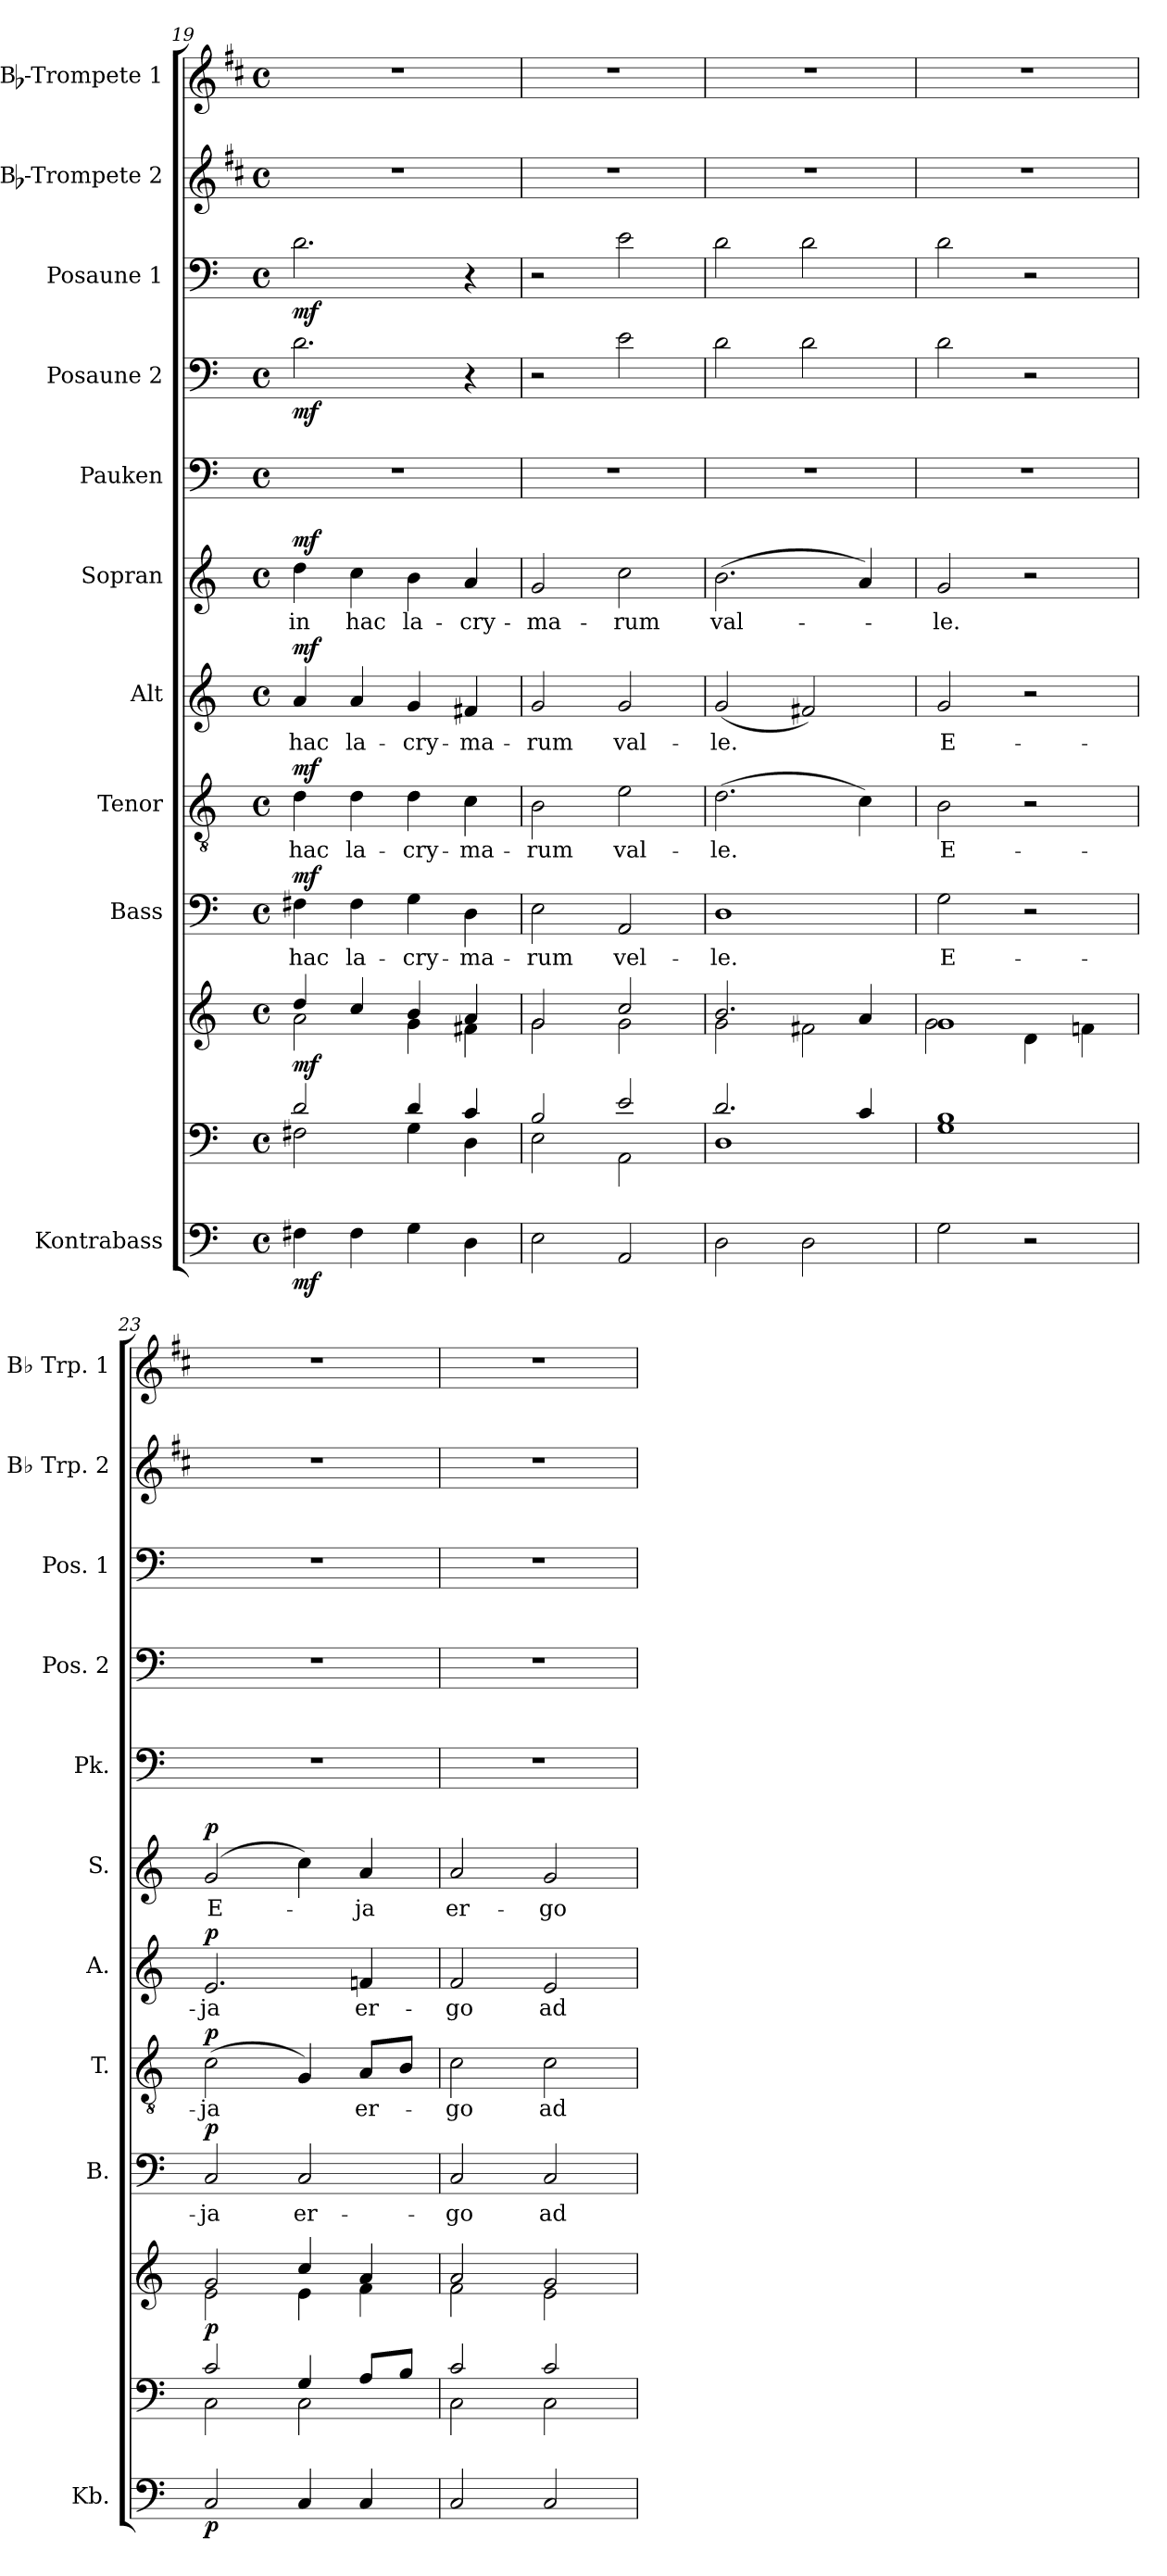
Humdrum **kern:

**kern	**dynam	**kern	**kern	**dynam	**kern	**text	**dynam	**kern	**text	**dynam	**kern	**text	**dynam	**kern	**text	**dynam	**kern	**kern	**dynam	**kern	**dynam	**kern	**kern
*part11	*part11	*part10	*part10	*part10	*part9	*part9	*part9	*part8	*part8	*part8	*part7	*part7	*part7	*part6	*part6	*part6	*part5	*part4	*part4	*part3	*part3	*part2	*part1
*staff12	*staff12	*staff11	*staff10	*staff10/11	*staff9	*staff9	*staff9	*staff8	*staff8	*staff8	*staff7	*staff7	*staff7	*staff6	*staff6	*staff6	*staff5	*staff4	*staff4	*staff3	*staff3	*staff2	*staff1
*I"Kontrabass	*	*	*	*	*I"Bass	*	*	*I"Tenor	*	*	*I"Alt	*	*	*I"Sopran	*	*	*I"Pauken	*I"Posaune 2	*	*I"Posaune 1	*	*I"Bb-Trompete 2	*I"Bb-Trompete 1
*I'Kb.	*	*	*	*	*I'B.	*	*	*I'T.	*	*	*I'A.	*	*	*I'S.	*	*	*I'Pk.	*I'Pos. 2	*	*I'Pos. 1	*	*I'Bb Trp. 2	*I'Bb Trp. 1
*clefF4	*	*clefF4	*clefG2	*	*clefF4	*	*	*clefGv2	*	*	*clefG2	*	*	*clefG2	*	*	*clefF4	*clefF4	*	*clefF4	*	*clefG2	*clefG2
*ITrd7c12	*	*	*	*	*	*	*	*	*	*	*	*	*	*	*	*	*	*	*	*	*	*ITrd1c2	*ITrd1c2
*k[]	*	*k[]	*k[]	*	*k[]	*	*	*k[]	*	*	*k[]	*	*	*k[]	*	*	*k[]	*k[]	*	*k[]	*	*k[]	*k[]
*C:	*	*C:	*C:	*	*C:	*	*	*C:	*	*	*C:	*	*	*C:	*	*	*C:	*C:	*	*C:	*	*C:	*C:
*M4/4	*	*M4/4	*M4/4	*	*M4/4	*	*	*M4/4	*	*	*M4/4	*	*	*M4/4	*	*	*M4/4	*M4/4	*	*M4/4	*	*M4/4	*M4/4
*met(c)	*	*met(c)	*met(c)	*	*met(c)	*	*	*met(c)	*	*	*met(c)	*	*	*met(c)	*	*	*met(c)	*met(c)	*	*met(c)	*	*met(c)	*met(c)
=19	=19	=19	=19	=19	=19	=19	=19	=19	=19	=19	=19	=19	=19	=19	=19	=19	=19	=19	=19	=19	=19	=19	=19
*	*	*^	*^	*	*	*	*	*	*	*	*	*	*	*	*	*	*	*	*	*	*	*	*
!	!LO:DY:b	!	!	!	!	!LO:DY:b	!	!LO:LY:b	!LO:DY:a	!	!LO:LY:b	!LO:DY:a	!	!LO:LY:b	!LO:DY:a	!	!LO:LY:b	!LO:DY:a	!	!	!LO:DY:b	!	!LO:DY:b	!	!
4FF#X\	mf	2d/	2F#X\	4dd/	2a\	mf	4F#X\	hac	mf	4d\	hac	mf	4a/	hac	mf	4dd\	in	mf	1r	2.d\	mf	2.d\	mf	1r	1r
!	!	!	!	!	!	!	!	!LO:LY:b	!	!	!LO:LY:b	!	!	!LO:LY:b	!	!	!LO:LY:b	!	!	!	!	!	!	!	!
4FF#\	.	.	.	4cc/	.	.	4F#\	la-	.	4d\	la-	.	4a/	la-	.	4cc\	hac	.	.	.	.	.	.	.	.
!	!	!	!	!	!	!	!	!LO:LY:b	!	!	!LO:LY:b	!	!	!LO:LY:b	!	!	!LO:LY:b	!	!	!	!	!	!	!	!
4GG\	.	4d/	4G\	4b/	4g\	.	4G\	-cry-	.	4d\	-cry-	.	4g/	-cry-	.	4b\	la-	.	.	.	.	.	.	.	.
!	!	!	!	!	!	!	!	!LO:LY:b	!	!	!LO:LY:b	!	!	!LO:LY:b	!	!	!LO:LY:b	!	!	!	!	!	!	!	!
4DD\	.	4c/	4D\	4a/	4f#X\	.	4D\	-ma-	.	4c\	-ma-	.	4f#X/	-ma-	.	4a/	-cry-	.	.	4r	.	4r	.	.	.
=20	=20	=20	=20	=20	=20	=20	=20	=20	=20	=20	=20	=20	=20	=20	=20	=20	=20	=20	=20	=20	=20	=20	=20	=20	=20
!	!	!	!	!	!	!	!	!LO:LY:b	!	!	!LO:LY:b	!	!	!LO:LY:b	!	!	!LO:LY:b	!	!	!	!	!	!	!	!
2EE\	.	2B/	2E\	2g/	2g\	.	2E\	-rum	.	2B\	-rum	.	2g/	-rum	.	2g/	-ma-	.	1r	2r	.	2r	.	1r	1r
!	!	!	!	!	!	!	!	!LO:LY:b	!	!	!LO:LY:b	!	!	!LO:LY:b	!	!	!LO:LY:b	!	!	!	!	!	!	!	!
2AAA/	.	2e/	2AA\	2cc/	2g\	.	2AA/	vel-	.	2e\	val-	.	2g/	val-	.	2cc\	-rum	.	.	2e\	.	2e\	.	.	.
=21	=21	=21	=21	=21	=21	=21	=21	=21	=21	=21	=21	=21	=21	=21	=21	=21	=21	=21	=21	=21	=21	=21	=21	=21	=21
!	!	!	!	!	!	!	!	!LO:LY:b	!	!	!LO:LY:b	!	!	!LO:LY:b	!	!	!LO:LY:b	!	!	!	!	!	!	!	!
2DD\	.	2.d/	1D	2.b/	2g\	.	1D	-le.	.	(>2.d\	-le.	.	(<2g/	-le.	.	(>2.b\	val-	.	1r	2d\	.	2d\	.	1r	1r
2DD\	.	.	.	.	2f#X\	.	.	.	.	.	.	.	2f#X/)	.	.	.	.	.	.	2d\	.	2d\	.	.	.
.	.	4c/	.	4a/	.	.	.	.	.	4c\)	.	.	.	.	.	4a/)	.	.	.	.	.	.	.	.	.
=22	=22	=22	=22	=22	=22	=22	=22	=22	=22	=22	=22	=22	=22	=22	=22	=22	=22	=22	=22	=22	=22	=22	=22	=22	=22
!	!	!	!	!	!	!	!	!LO:LY:b	!	!	!LO:LY:b	!	!	!LO:LY:b	!	!	!LO:LY:b	!	!	!	!	!	!	!	!
2GG\	.	1B	1G	1g	2g\	.	2G\	E-	.	2B\	E-	.	2g/	E-	.	2g/	-le.	.	1r	2d\	.	2d\	.	1r	1r
2r	.	.	.	.	4d\	.	2r	.	.	2r	.	.	2r	.	.	2r	.	.	.	2r	.	2r	.	.	.
.	.	.	.	.	4fn\	.	.	.	.	.	.	.	.	.	.	.	.	.	.	.	.	.	.	.	.
=23	=23	=23	=23	=23	=23	=23	=23	=23	=23	=23	=23	=23	=23	=23	=23	=23	=23	=23	=23	=23	=23	=23	=23	=23	=23
!	!LO:DY:b	!	!	!	!	!LO:DY:b	!	!LO:LY:b	!LO:DY:a	!	!LO:LY:b	!LO:DY:a	!	!LO:LY:b	!LO:DY:a	!	!LO:LY:b	!LO:DY:a	!	!	!	!	!	!	!
2CC/	p	2c/	2C\	2g/	2e\	p	2C/	-ja	p	(>2c\	-ja	p	2.e/	-ja	p	(2g/	E-	p	1r	1r	.	1r	.	1r	1r
!	!	!	!	!	!	!	!	!LO:LY:b	!	!	!	!	!	!	!	!	!	!	!	!	!	!	!	!	!
4CC/	.	4G/	2C\	4cc/	4e\	.	2C/	er-	.	4G/)	.	.	.	.	.	4cc\)	.	.	.	.	.	.	.	.	.
!	!	!	!	!	!	!	!	!	!	!	!LO:LY:b	!	!	!LO:LY:b	!	!	!LO:LY:b	!	!	!	!	!	!	!	!
4CC/	.	8A/L	.	4a/	4f\	.	.	.	.	8A/L	er-	.	4fn/	er-	.	4a/	-ja	.	.	.	.	.	.	.	.
.	.	8B/J	.	.	.	.	.	.	.	8B/J	.	.	.	.	.	.	.	.	.	.	.	.	.	.	.
!!LO:PB:g=z
=24	=24	=24	=24	=24	=24	=24	=24	=24	=24	=24	=24	=24	=24	=24	=24	=24	=24	=24	=24	=24	=24	=24	=24	=24	=24
!	!	!	!	!	!	!	!	!LO:LY:b	!	!	!LO:LY:b	!	!	!LO:LY:b	!	!	!LO:LY:b	!	!	!	!	!	!	!	!
2CC/	.	2c/	2C\	2a/	2f\	.	2C/	-go	.	2c\	-go	.	2f/	-go	.	2a/	er-	.	1r	1r	.	1r	.	1r	1r
!	!	!	!	!	!	!	!	!LO:LY:b	!	!	!LO:LY:b	!	!	!LO:LY:b	!	!	!LO:LY:b	!	!	!	!	!	!	!	!
2CC/	.	2c/	2C\	2g/	2e\	.	2C/	ad-	.	2c\	ad-	.	2e/	ad-	.	2g/	-go	.	.	.	.	.	.	.	.
*	*	*v	*v	*	*	*	*	*	*	*	*	*	*	*	*	*	*	*	*	*	*	*	*	*	*
*	*	*	*v	*v	*	*	*	*	*	*	*	*	*	*	*	*	*	*	*	*	*	*	*	*
=	=	=	=	=	=	=	=	=	=	=	=	=	=	=	=	=	=	=	=	=	=	=	=
*-	*-	*-	*-	*-	*-	*-	*-	*-	*-	*-	*-	*-	*-	*-	*-	*-	*-	*-	*-	*-	*-	*-	*-
